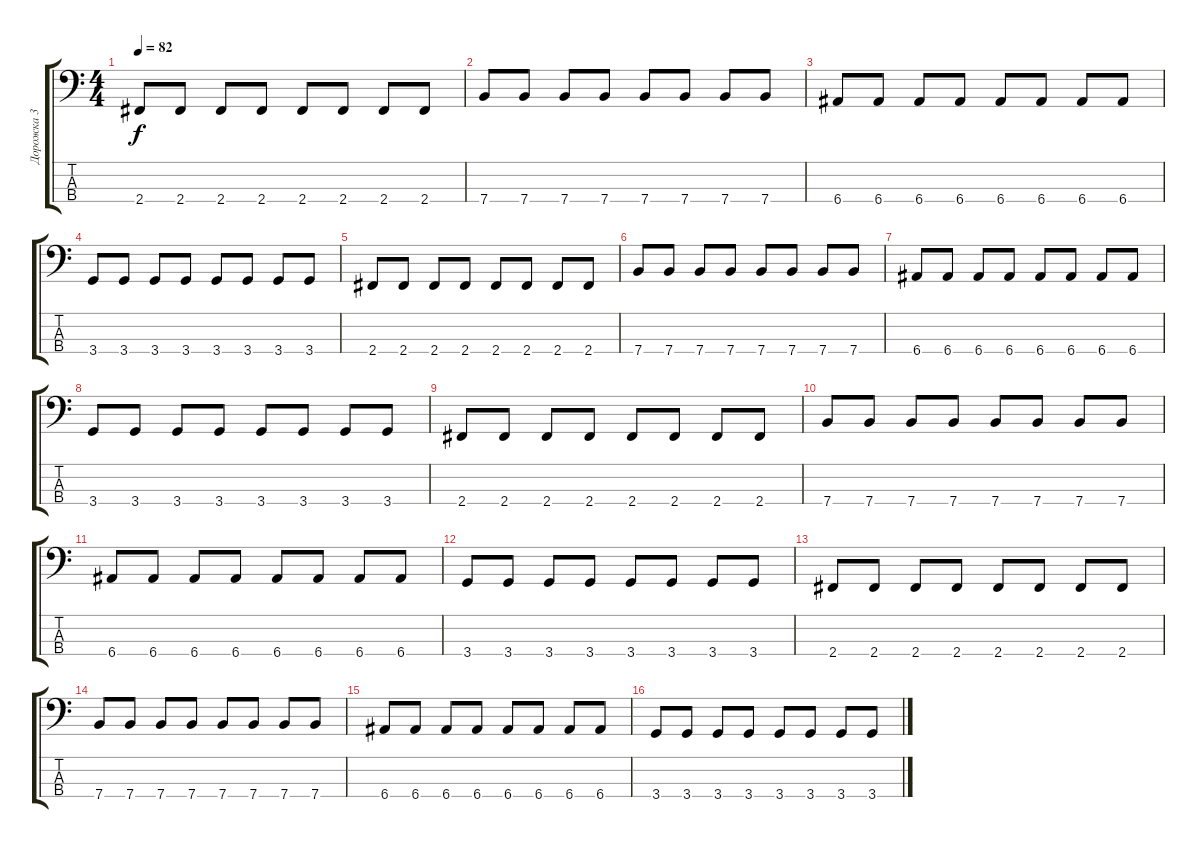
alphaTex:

\track ("Дорожка 3" "Дорожка 3") {instrument electricbassfinger}
\staff {score tabs}
\tuning (G2 D2 A1 E1) {hide}
\ts (4 4)
\tempo 82
\clef f4
\ks c
2.4.8{dy f} 2.4.8 2.4.8 2.4.8 2.4.8 2.4.8 2.4.8 2.4.8 |
7.4.8 7.4.8 7.4.8 7.4.8 7.4.8 7.4.8 7.4.8 7.4.8 |
6.4.8 6.4.8 6.4.8 6.4.8 6.4.8 6.4.8 6.4.8 6.4.8 |
3.4.8 3.4.8 3.4.8 3.4.8 3.4.8 3.4.8 3.4.8 3.4.8 |
2.4.8 2.4.8 2.4.8 2.4.8 2.4.8 2.4.8 2.4.8 2.4.8 |
7.4.8 7.4.8 7.4.8 7.4.8 7.4.8 7.4.8 7.4.8 7.4.8 |
6.4.8 6.4.8 6.4.8 6.4.8 6.4.8 6.4.8 6.4.8 6.4.8 |
3.4.8 3.4.8 3.4.8 3.4.8 3.4.8 3.4.8 3.4.8 3.4.8 |
2.4.8 2.4.8 2.4.8 2.4.8 2.4.8 2.4.8 2.4.8 2.4.8 |
7.4.8 7.4.8 7.4.8 7.4.8 7.4.8 7.4.8 7.4.8 7.4.8 |
6.4.8 6.4.8 6.4.8 6.4.8 6.4.8 6.4.8 6.4.8 6.4.8 |
3.4.8 3.4.8 3.4.8 3.4.8 3.4.8 3.4.8 3.4.8 3.4.8 |
2.4.8 2.4.8 2.4.8 2.4.8 2.4.8 2.4.8 2.4.8 2.4.8 |
7.4.8 7.4.8 7.4.8 7.4.8 7.4.8 7.4.8 7.4.8 7.4.8 |
6.4.8 6.4.8 6.4.8 6.4.8 6.4.8 6.4.8 6.4.8 6.4.8 |
3.4.8 3.4.8 3.4.8 3.4.8 3.4.8 3.4.8 3.4.8 3.4.8
